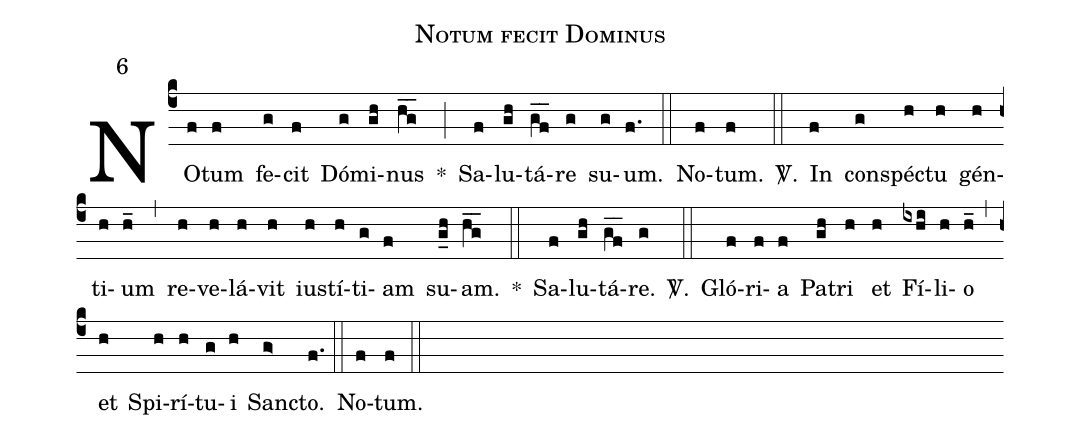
name: Notum fecit Dominus;
mode: 6;
%%
(c4)
NO(f)tum(f) fe(g)cit(f) Dó(g)mi(gh)nus(hg__) *(;)
Sa(f)lu(gh)tá(gf__)re(g) su(g)um.(f.) (::)
No(f)tum.(f) <sp>V/</sp>.(::)
In(f) con(g)spéc(h)tu(h) gén(h)ti(h)um(h_) (,)
re(h)ve(h)lá(h)vit(h) ius(h)tí(h)ti(g)am(f) su(g_h)am.(hg__) *(::)
Sa(f)lu(gh)tá(gf__)re.(g) <sp>V/</sp>.(::)
Gló(f)ri(f)a(f) Pa(gh)tri(h) et(h) Fí(ixhi)li(h)o(h_) (,)
et(h) Spi(h)rí(h)tu(g)i(h) Sanc(g>)to.(f.) (::)
No(f)tum.(f) (::)
